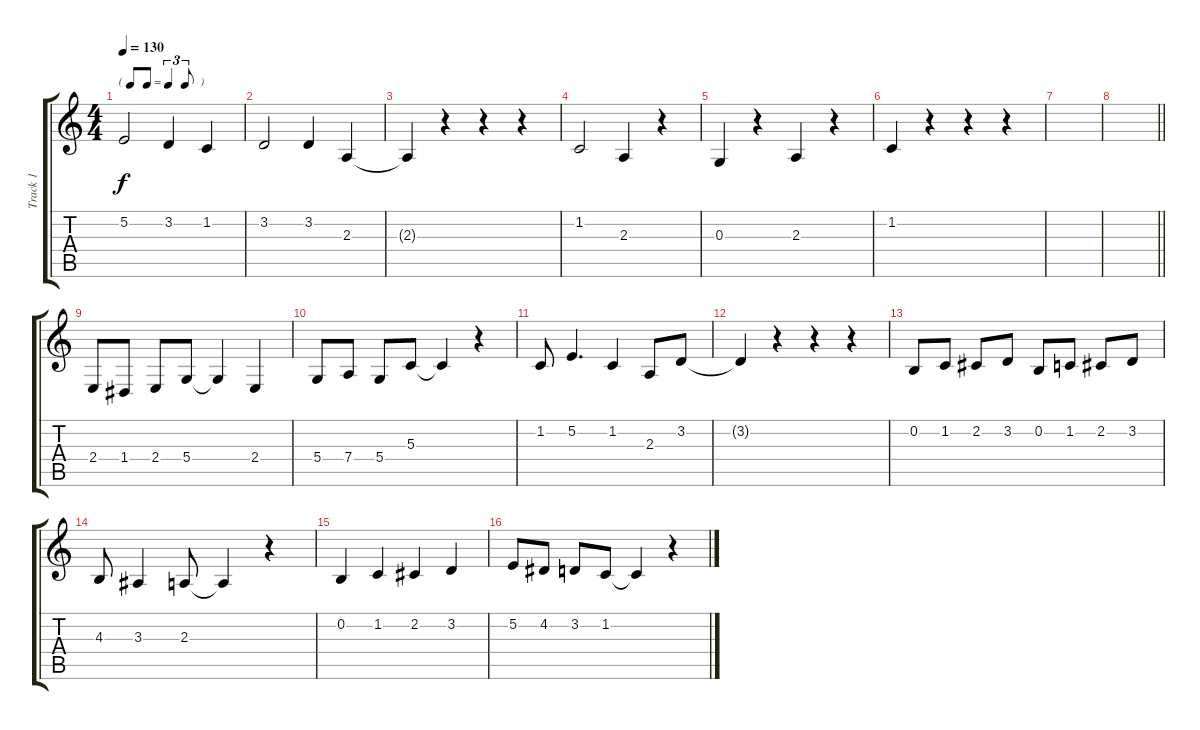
\track ("Track 1" "Track 1") {instrument tenorsax}
\staff {score tabs}
\tuning (E4 B3 G3 D3 A2 E2) {hide}
\ts (4 4)
\tf triplet8th
\tempo 130
\clef g2
\ks c
5.2.2{dy f} 3.2.4 1.2.4 |
3.2.2 3.2.4 2.3.4 |
2.3{t}.4 r.4 r.4 r.4 |
1.2.2 2.3.4 r.4 |
0.3.4 r.4 2.3.4 r.4 |
1.2.4 r.4 r.4 r.4 |
|
\barLineRight lightlight
|
2.4.8 1.4.8 2.4.8 5.4.8 5.4{t}.4 2.4.4 |
5.4.8 7.4.8 5.4.8 5.3.8 5.3{t}.4 r.4 |
1.2.8 5.2.4{d} 1.2.4 2.3.8 3.2.8 |
3.2{t}.4 r.4 r.4 r.4 |
0.2.8 1.2.8 2.2.8 3.2.8 0.2.8 1.2.8 2.2.8 3.2.8 |
4.3.8 3.3.4 2.3.8 2.3{t}.4 r.4 |
0.2.4 1.2.4 2.2.4 3.2.4 |
5.2.8 4.2.8 3.2.8 1.2.8 1.2{t}.4 r.4
